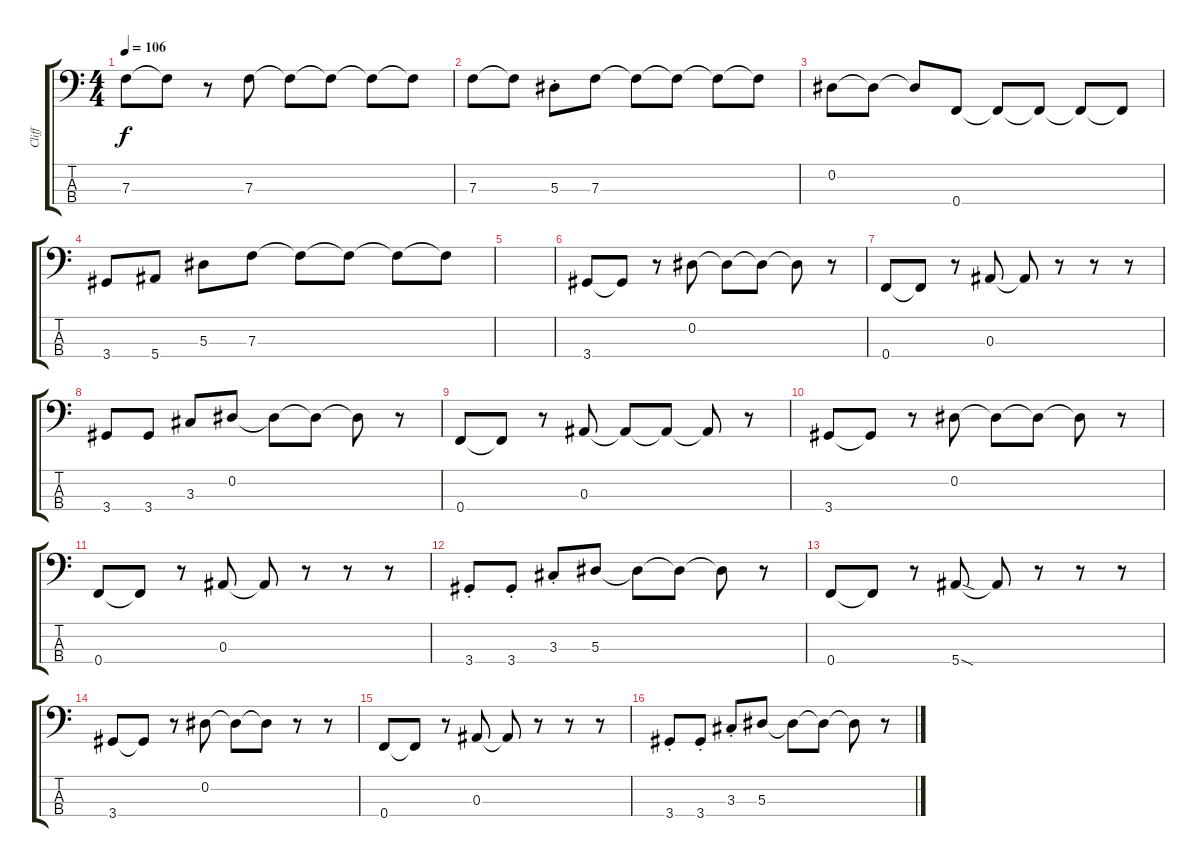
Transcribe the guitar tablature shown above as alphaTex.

\track ("Cliff" "Cliff") {instrument electricbassfinger}
\staff {score tabs}
\tuning (Ab2 Eb2 Bb1 F1) {hide}
\ts (4 4)
\tempo 106
\clef f4
\ks c
7.3.8{dy f} 7.3{t}.8 r.8 7.3.8 7.3{t}.8 7.3{t}.8 7.3{t}.8 7.3{t}.8 |
7.3.8 7.3{t}.8 5.3{st}.8 7.3.8 7.3{t}.8 7.3{t}.8 7.3{t}.8 7.3{t}.8 |
0.2.8 0.2{t}.8 0.2{t}.8 0.4.8 0.4{t}.8 0.4{t}.8 0.4{t}.8 0.4{t}.8 |
3.4.8 5.4.8 5.3.8 7.3.8 7.3{t}.8 7.3{t}.8 7.3{t}.8 7.3{t}.8 |
|
3.4.8 3.4{t}.8 r.8 0.2.8 0.2{t}.8 0.2{t}.8 0.2{t}.8 r.8 |
0.4.8 0.4{t}.8 r.8 0.3.8 0.3{t}.8 r.8 r.8 r.8 |
3.4.8 3.4.8 3.3.8 0.2.8 0.2{t}.8 0.2{t}.8 0.2{t}.8 r.8 |
0.4.8 0.4{t}.8 r.8 0.3.8 0.3{t}.8 0.3{t}.8 0.3{t}.8 r.8 |
3.4.8 3.4{t}.8 r.8 0.2.8 0.2{t}.8 0.2{t}.8 0.2{t}.8 r.8 |
0.4.8 0.4{t}.8 r.8 0.3.8 0.3{t}.8 r.8 r.8 r.8 |
3.4{st}.8 3.4{st}.8 3.3{st}.8 5.3.8 5.3{t}.8 5.3{t}.8 5.3{t}.8 r.8 |
0.4.8 0.4{t}.8 r.8 5.4{sod}.8 5.4{t}.8 r.8 r.8 r.8 |
3.4.8 3.4{t}.8 r.8 0.2.8 0.2{t}.8 0.2{t}.8 r.8 r.8 |
0.4.8 0.4{t}.8 r.8 0.3.8 0.3{t}.8 r.8 r.8 r.8 |
3.4{st}.8 3.4{st}.8 3.3{st}.8 5.3.8 5.3{t}.8 5.3{t}.8 5.3{t}.8 r.8
